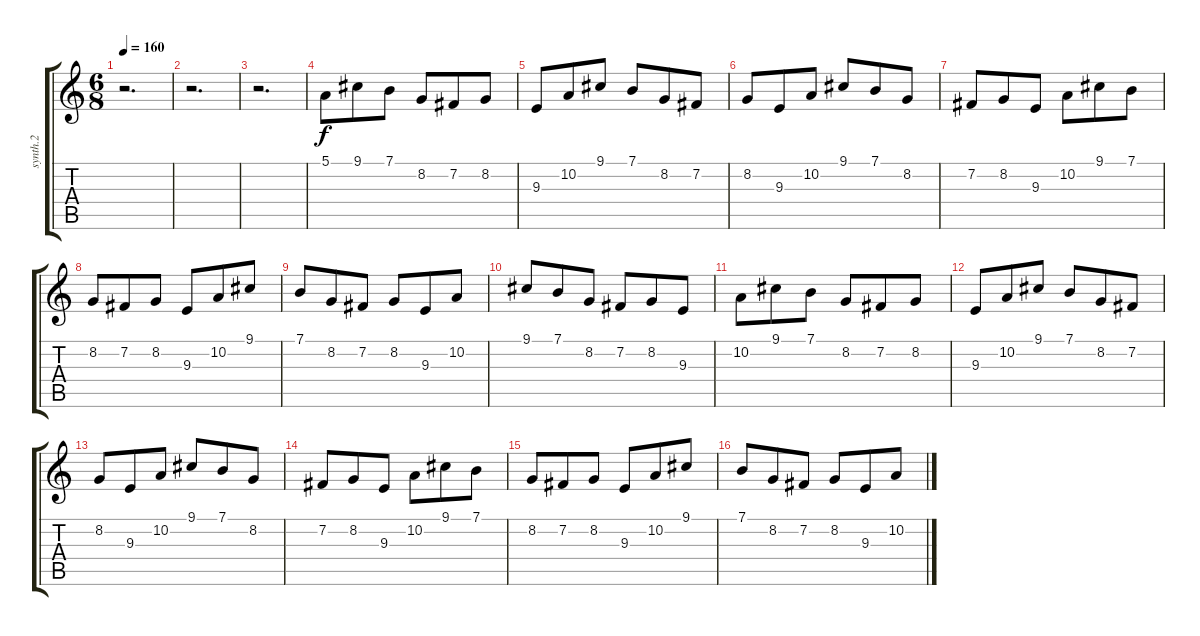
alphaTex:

\track ("synth.2" "synth.2") {instrument musicbox}
\staff {score tabs}
\tuning (E4 B3 G3 D3 A2 E2) {hide}
\ts (6 8)
\tempo 160
\clef g2
\ks c
r.2{d dy f instrument musicbox} |
r.2{d} |
r.2{d} |
5.1.8 9.1.8 7.1.8 8.2.8 7.2.8 8.2.8 |
9.3.8 10.2.8 9.1.8 7.1.8 8.2.8 7.2.8 |
8.2.8 9.3.8 10.2.8 9.1.8 7.1.8 8.2.8 |
7.2.8 8.2.8 9.3.8 10.2.8 9.1.8 7.1.8 |
8.2.8 7.2.8 8.2.8 9.3.8 10.2.8 9.1.8 |
7.1.8 8.2.8 7.2.8 8.2.8 9.3.8 10.2.8 |
9.1.8 7.1.8 8.2.8 7.2.8 8.2.8 9.3.8 |
10.2.8 9.1.8 7.1.8 8.2.8 7.2.8 8.2.8 |
9.3.8 10.2.8 9.1.8 7.1.8 8.2.8 7.2.8 |
8.2.8 9.3.8 10.2.8 9.1.8 7.1.8 8.2.8 |
7.2.8 8.2.8 9.3.8 10.2.8 9.1.8 7.1.8 |
8.2.8 7.2.8 8.2.8 9.3.8 10.2.8 9.1.8 |
7.1.8 8.2.8 7.2.8 8.2.8 9.3.8 10.2.8
